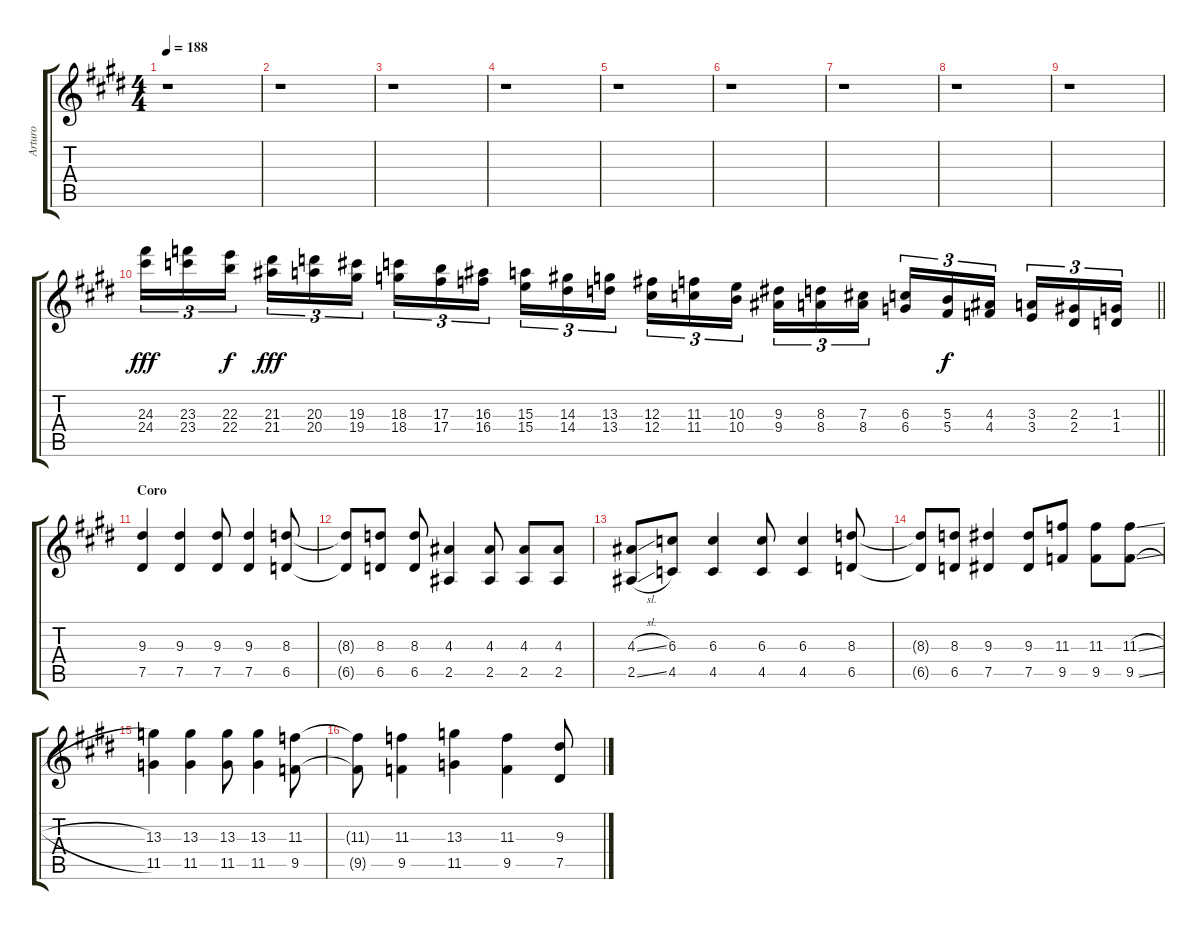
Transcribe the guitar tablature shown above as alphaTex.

\track ("Arturo" "Arturo") {instrument distortionguitar}
\staff {score tabs}
\tuning (Eb4 Bb3 Gb3 Db3 Ab2 Eb2) {hide}
\ts (4 4)
\tempo 188
\clef g2
\ks e
r.1{dy f} |
r.1 |
r.1 |
r.1 |
r.1 |
r.1 |
r.1 |
r.1 |
r.1 |
\barLineRight lightlight
(24.3 24.4).16{tu (3 2) dy fff volume 15 instrument guitarfretnoise} (23.3 23.4).16{tu (3 2)} (22.3 22.4).16{tu (3 2) dy f beam splitsecondary} (21.3 21.4).16{tu (3 2) dy fff} (20.3 20.4).16{tu (3 2)} (19.3 19.4).16{tu (3 2)} (18.3 18.4).16{tu (3 2)} (17.3 17.4).16{tu (3 2)} (16.3 16.4).16{tu (3 2) beam splitsecondary} (15.3 15.4).16{tu (3 2)} (14.3 14.4).16{tu (3 2)} (13.3 13.4).16{tu (3 2)} (12.3 12.4).16{tu (3 2)} (11.3 11.4).16{tu (3 2)} (10.3 10.4).16{tu (3 2) beam splitsecondary} (9.3 9.4).16{tu (3 2)} (8.3 8.4).16{tu (3 2)} (7.3 8.4).16{tu (3 2)} (6.3 6.4).16{tu (3 2)} (5.3 5.4).16{tu (3 2) dy f} (4.3 4.4).16{tu (3 2) beam splitsecondary} (3.3 3.4).16{tu (3 2)} (2.3 2.4).16{tu (3 2)} (1.3 1.4).16{tu (3 2)} |
\section ("" "Coro")
(9.3 7.5).4{volume 16 balance 2 instrument distortionguitar} (9.3 7.5).4 (9.3 7.5).8 (9.3 7.5).4 (8.3 6.5).8 |
(8.3{t} 6.5{t}).8 (8.3 6.5).8 (8.3 6.5).8 (4.3 2.5).4 (4.3 2.5).8 (4.3 2.5).8 (4.3 2.5).8 |
(4.3{sl} 2.5{sl}).8 (6.3 4.5).8 (6.3 4.5).4 (6.3 4.5).8 (6.3 4.5).4 (8.3 6.5).8 |
(8.3{t} 6.5{t}).8 (8.3 6.5).8 (9.3 7.5).4 (9.3 7.5).8 (11.3 9.5).8 (11.3 9.5).8 (11.3{sl} 9.5{sl}).8 |
(13.3 11.5).4 (13.3 11.5).4 (13.3 11.5).8 (13.3 11.5).4 (11.3 9.5).8 |
(11.3{t} 9.5{t}).8 (11.3 9.5).4 (13.3 11.5).4 (11.3 9.5).4 (9.3 7.5).8
